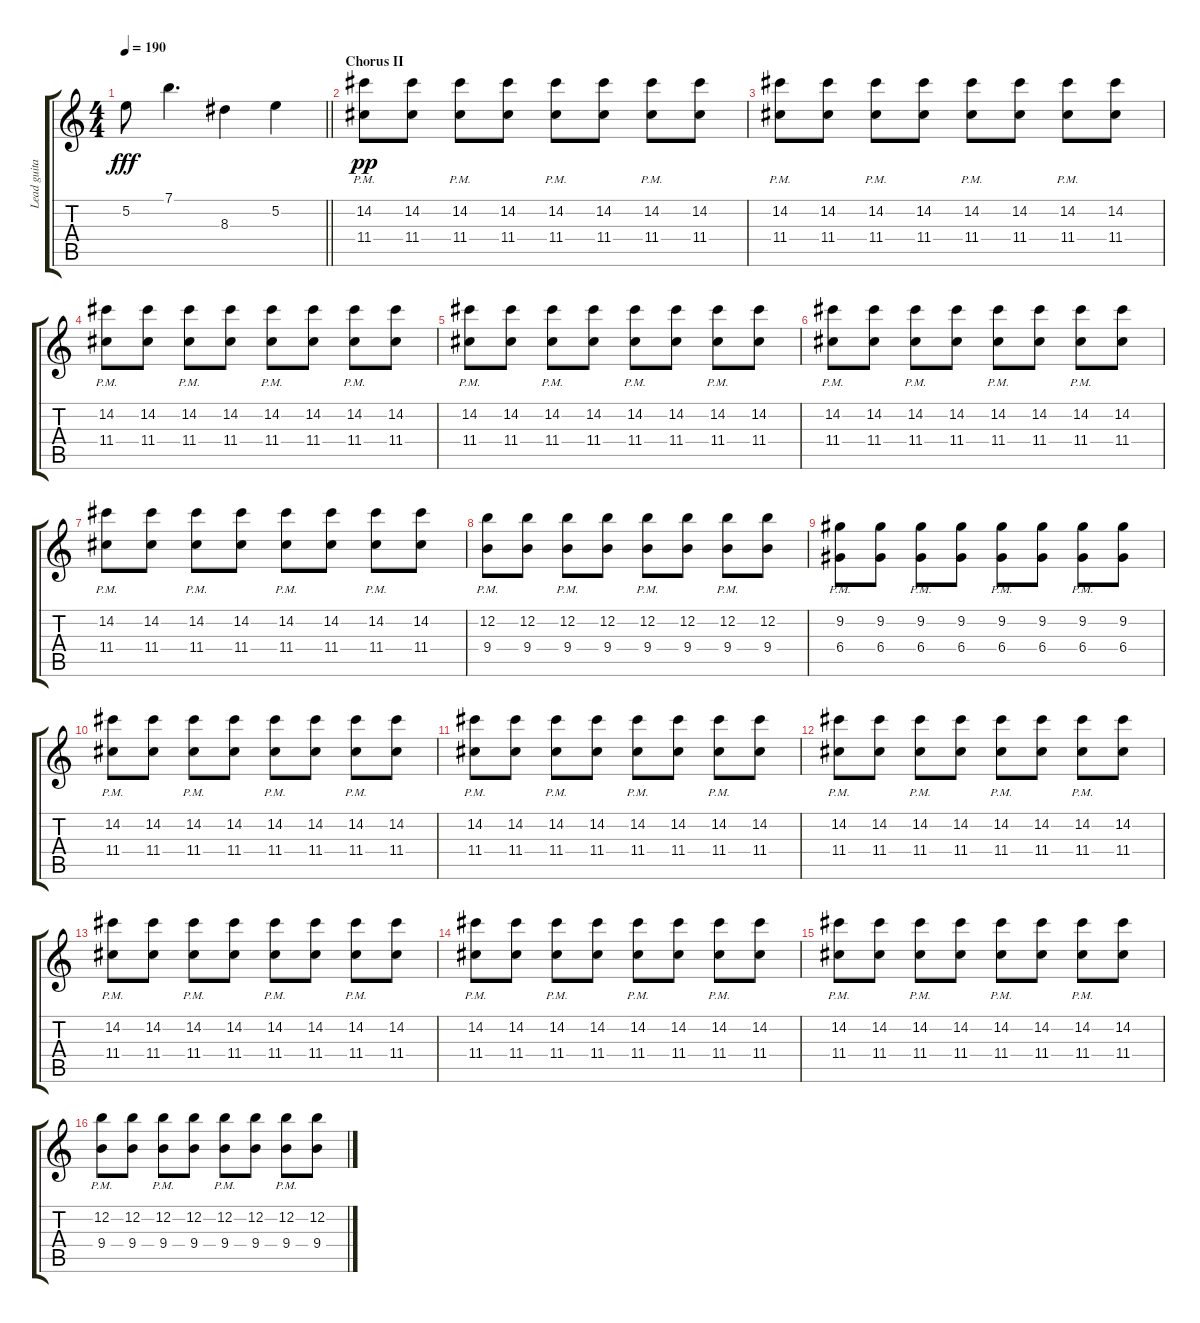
\track ("Lead guitar" "Lead guita") {instrument distortionguitar}
\staff {score tabs}
\tuning (E4 B3 G3 D3 A2 E2) {hide}
\ts (4 4)
\tempo 190
\clef g2
\barLineRight lightlight
\ks c
5.2{t}.8{dy fff} 7.1.4{d} 8.3.4 5.2.4 |
\section ("" "Chorus II")
(14.2{pm} 11.4{pm}).8{dy pp instrument distortionguitar} (14.2 11.4).8 (14.2{pm} 11.4{pm}).8 (14.2 11.4).8 (14.2{pm} 11.4{pm}).8 (14.2 11.4).8 (14.2{pm} 11.4{pm}).8 (14.2 11.4).8 |
(14.2{pm} 11.4{pm}).8 (14.2 11.4).8 (14.2{pm} 11.4{pm}).8 (14.2 11.4).8 (14.2{pm} 11.4{pm}).8 (14.2 11.4).8 (14.2{pm} 11.4{pm}).8 (14.2 11.4).8 |
(14.2{pm} 11.4{pm}).8 (14.2 11.4).8 (14.2{pm} 11.4{pm}).8 (14.2 11.4).8 (14.2{pm} 11.4{pm}).8 (14.2 11.4).8 (14.2{pm} 11.4{pm}).8 (14.2 11.4).8 |
(14.2{pm} 11.4{pm}).8 (14.2 11.4).8 (14.2{pm} 11.4{pm}).8 (14.2 11.4).8 (14.2{pm} 11.4{pm}).8 (14.2 11.4).8 (14.2{pm} 11.4{pm}).8 (14.2 11.4).8 |
(14.2{pm} 11.4{pm}).8 (14.2 11.4).8 (14.2{pm} 11.4{pm}).8 (14.2 11.4).8 (14.2{pm} 11.4{pm}).8 (14.2 11.4).8 (14.2{pm} 11.4{pm}).8 (14.2 11.4).8 |
(14.2{pm} 11.4{pm}).8 (14.2 11.4).8 (14.2{pm} 11.4{pm}).8 (14.2 11.4).8 (14.2{pm} 11.4{pm}).8 (14.2 11.4).8 (14.2{pm} 11.4{pm}).8 (14.2 11.4).8 |
(12.2{pm} 9.4{pm}).8 (12.2 9.4).8 (12.2{pm} 9.4{pm}).8 (12.2 9.4).8 (12.2{pm} 9.4{pm}).8 (12.2 9.4).8 (12.2{pm} 9.4{pm}).8 (12.2 9.4).8 |
(9.2{pm} 6.4{pm}).8 (9.2 6.4).8 (9.2{pm} 6.4{pm}).8 (9.2 6.4).8 (9.2{pm} 6.4{pm}).8 (9.2 6.4).8 (9.2{pm} 6.4{pm}).8 (9.2 6.4).8 |
(14.2{pm} 11.4{pm}).8 (14.2 11.4).8 (14.2{pm} 11.4{pm}).8 (14.2 11.4).8 (14.2{pm} 11.4{pm}).8 (14.2 11.4).8 (14.2{pm} 11.4{pm}).8 (14.2 11.4).8 |
(14.2{pm} 11.4{pm}).8 (14.2 11.4).8 (14.2{pm} 11.4{pm}).8 (14.2 11.4).8 (14.2{pm} 11.4{pm}).8 (14.2 11.4).8 (14.2{pm} 11.4{pm}).8 (14.2 11.4).8 |
(14.2{pm} 11.4{pm}).8 (14.2 11.4).8 (14.2{pm} 11.4{pm}).8 (14.2 11.4).8 (14.2{pm} 11.4{pm}).8 (14.2 11.4).8 (14.2{pm} 11.4{pm}).8 (14.2 11.4).8 |
(14.2{pm} 11.4{pm}).8 (14.2 11.4).8 (14.2{pm} 11.4{pm}).8 (14.2 11.4).8 (14.2{pm} 11.4{pm}).8 (14.2 11.4).8 (14.2{pm} 11.4{pm}).8 (14.2 11.4).8 |
(14.2{pm} 11.4{pm}).8 (14.2 11.4).8 (14.2{pm} 11.4{pm}).8 (14.2 11.4).8 (14.2{pm} 11.4{pm}).8 (14.2 11.4).8 (14.2{pm} 11.4{pm}).8 (14.2 11.4).8 |
(14.2{pm} 11.4{pm}).8 (14.2 11.4).8 (14.2{pm} 11.4{pm}).8 (14.2 11.4).8 (14.2{pm} 11.4{pm}).8 (14.2 11.4).8 (14.2{pm} 11.4{pm}).8 (14.2 11.4).8 |
(12.2{pm} 9.4{pm}).8 (12.2 9.4).8 (12.2{pm} 9.4{pm}).8 (12.2 9.4).8 (12.2{pm} 9.4{pm}).8 (12.2 9.4).8 (12.2{pm} 9.4{pm}).8 (12.2 9.4).8
